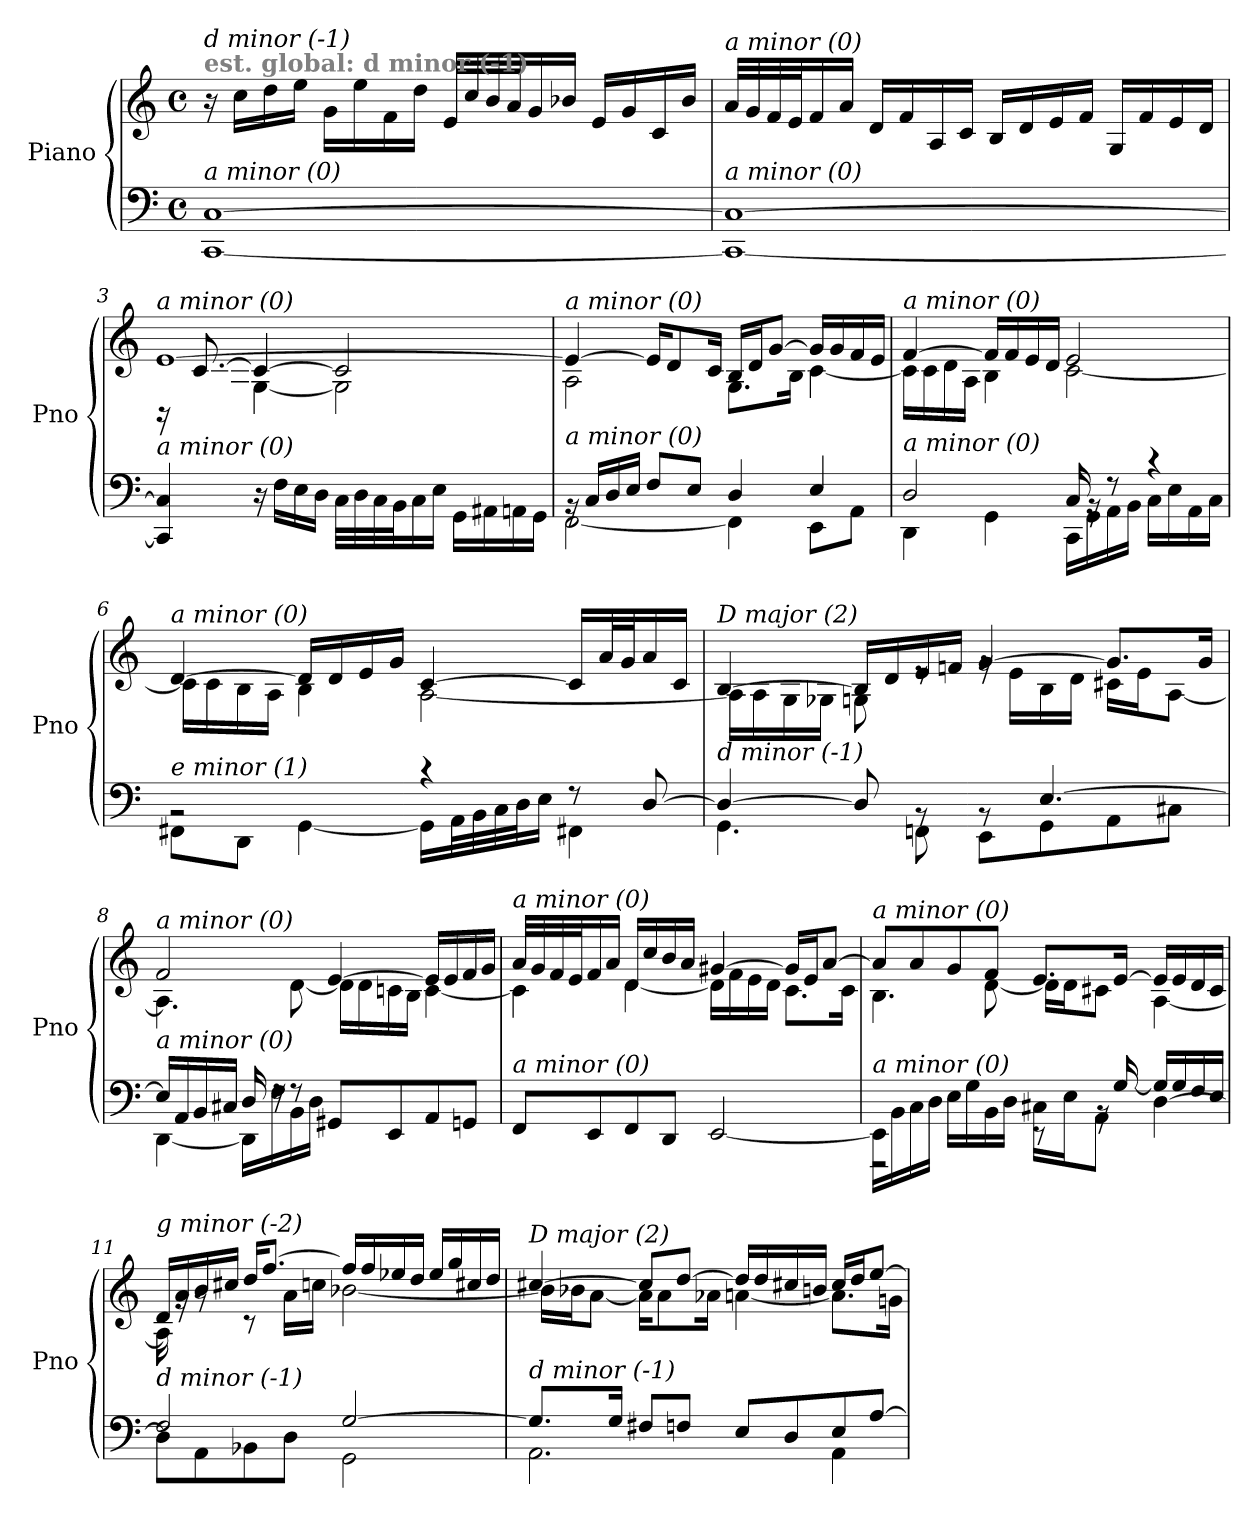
**kern	**kern
*part1	*part1
*staff2	*staff1
*I"Piano	*
*I'Pno	*
*clefF4	*clefG2
*k[]	*k[]
*M4/4	*M4/4
*met(c)	*met(c)
=1	=1
!	!LO:TX:a:B:color=#808080:t=est. global&colon; d minor (-1)
!	!LO:TX:i:t=d minor (-1)
!LO:TX:i:t=a minor (0)	!
[1CC [1C	16r
.	16cc\LL
.	16dd\
.	16ee\JJ
.	16g\LL
.	16ee\
.	16f\
.	16dd\JJ
.	32e/LLL
.	32cc/
.	32b/
.	32a/J
.	16g/
.	16b-X/JJ
.	16e/LL
.	16g/
.	16c/
.	16b-/JJ
=2	=2
!	!LO:TX:i:t=a minor (0)
!LO:TX:i:t=a minor (0)	!
1CC_ 1C_	32a/LLL
.	32g/
.	32f/
.	32e/J
.	16f/
.	16a/JJ
.	16d/LL
.	16f/
.	16A/
.	16c/JJ
.	16B/LL
.	16d/
.	16e/
.	16f/JJ
.	16G/LL
.	16f/
.	16e/
.	16d/JJ
!!LO:LB:g=z
=3	=3
*^	*^
*	*	*	*^
!	!	!LO:TX:i:t=a minor (0)	!	!
!LO:TX:i:t=a minor (0)	!	!	!	!
16ryy	4CC/] 4C/]	[1e	16ryy	16rBB
2...ryy	.	.	16c\LLyy	[8.c/
.	.	.	16B\	.
.	.	.	16A\JJ	.
.	16r	.	[4G\	4c/_
.	16F\LL	.	.	.
.	16E\	.	.	.
.	16D\JJ	.	.	.
.	32C\LLL	.	2G\]	2c/]
.	32D\	.	.	.
.	32C\	.	.	.
.	32BB\J	.	.	.
.	16C\	.	.	.
.	16E\JJ	.	.	.
.	16GG\LL	.	.	.
.	16AA#Xi\	.	.	.
.	16AA\	.	.	.
.	16GG\JJ	.	.	.
*	*	*	*v	*v
=4	=4	=4	=4
!	!	!LO:TX:i:t=a minor (0)	!
!LO:TX:i:t=a minor (0)	!	!	!
16rBB	[2FF\	4e/_	2A\
16C/LL	.	.	.
16D/	.	.	.
16E/JJ	.	.	.
8F/L	.	16e/KL]	.
.	.	8d/	.
8E/J	.	.	.
.	.	16c/Jk	.
4D/	4FF\]	16B/LL	8.G\L
.	.	16d/J	.
.	.	[8g/J	.
.	.	.	16B\Jk
4E/	8EE\L	16g/LL]	[4c\
.	.	16g/	.
.	8AA\J	16f/	.
.	.	16e/JJ	.
=5	=5	=5	=5
!	!	!LO:TX:i:t=a minor (0)	!
!LO:TX:i:t=a minor (0)	!	!	!
2D/	4DD\	[4f/	16c\LL]
.	.	.	16c\
.	.	.	16d\
.	.	.	16A\JJ
.	4GG\	16f/LL]	4B\
.	.	16f/	.
.	.	16e/	.
.	.	16d/JJ	.
16C/	16CC\LL	2e/	[2c\
16rBB	16GG\	.	.
8r	16AA\	.	.
.	16BB\JJ	.	.
4r	16C\LL	.	.
.	16E\	.	.
.	16AA\	.	.
.	16C\JJ	.	.
!!LO:LB:g=z	!!
=6	=6	=6	=6
!	!	!LO:TX:i:t=a minor (0)	!
!LO:TX:i:t=e minor (1)	!	!	!
2rBB	8FF#X\L	[4d/	16c\LL]
.	.	.	16c\
.	8DD\J	.	16B\
.	.	.	16A\JJ
.	[4GG\	16d/LL]	4B\
.	.	16d/	.
.	.	16e/	.
.	.	16g/JJ	.
4r	16GG\LL]	[4c/	[2A\
.	32AA\L	.	.
.	32BB\	.	.
.	32C\	.	.
.	32D\J	.	.
.	16E\JJ	.	.
8r	4FF#X\	16c/LL]	.
.	.	32a/L	.
.	.	32g/J	.
[8D/	.	16a/	.
.	.	16c/JJ	.
=7	=7	=7	=7
!	!	!LO:TX:i:t=D major (2)	!
!LO:TX:i:t=d minor (-1)	!	!	!
4D/_	4.GG\	[4B/	16A\LL]
.	.	.	16A\
.	.	.	16G\
.	.	.	16G-Xi\JJ
8D/]	.	16B/LL]	8G\
.	.	16d/	.
8rBB	8FFn\	16e/	8re
.	.	16fn/JJ	.
8rBB	8EE\L	[4g/	16rg
.	.	.	16e\LL
[4.E/	8GG\	.	16B\
.	.	.	16d\JJ
.	8AA\	8.g/L]	16c#X\LL
.	.	.	16e\J
.	8C#X\J	.	[8A\J
.	.	16g/Jk	.
!!LO:LB:g=z
=8	=8	=8	=8
*	*	*	*^
!	!	!LO:TX:i:t=a minor (0)	!	!
!LO:TX:i:t=a minor (0)	!	!	!	!
16E/LL]	[4DD\	2f/	4.A\]	2ryy
16AA/	.	.	.	.
16BB/	.	.	.	.
16C#X/JJ	.	.	.	.
16D/	16DD\LL]	.	.	.
16rF	16F\	.	.	.
8rF	16BB\	.	[8d\	.
.	16D\JJ	.	.	.
8GG#X/L	2ryy	[4e/	16d\LL]	2ryy
.	.	.	16d\	.
8EE/	.	.	16cn\	.
.	.	.	16B\JJ	.
8AA/	.	16e/LL]	[4c\	.
.	.	16e/	.	.
8GGn/J	.	16f/	.	.
.	.	16g/JJ	.	.
*v	*v	*	*	*
*	*	*v	*v
=9	=9	=9
!	!LO:TX:i:t=a minor (0)	!
!LO:TX:i:t=a minor (0)	!	!
8FF/L	32a/LLL	4c\]
.	32g/	.
.	32f/	.
.	32e/J	.
8EE/	16f/	.
.	16a/JJ	.
8FF/	16d/LL	[4d\
.	16cc/	.
8DD/J	16b/	.
.	16a/JJ	.
[2EE/	[4g#X/	16d\LL]
.	.	16f\
.	.	16e\
.	.	16d\JJ
.	16g#/LL]	8.c\L
.	16e/J	.
.	[8a/J	.
.	.	16c\Jk
!!LO:LB:g=z	!!
=10	=10	=10
*^	*	*
!	!	!LO:TX:i:t=a minor (0)	!
!LO:TX:i:t=a minor (0)	!	!	!
16EE\LL]	2r	8a/L]	4.B\
16BB\	.	.	.
16C\	.	8a/	.
16D\JJ	.	.	.
16E\LL	.	8g/	.
16G\	.	.	.
16BB\	.	8f/J	[8d\
16D\JJ	.	.	.
16C#X\LL	8r	8.e/L	16d\LL]
16E\J	.	.	16d\J
8AA\J	16rBB	.	8c#X\J
.	[16G/	[16e/Jk	.
[4D\	16G/LL]	16e/LL]	[4A\
.	16G/	16e/	.
.	16F/	16d/	.
.	16E/JJ	16c#/JJ	.
=11	=11	=11	=11
!	!	!LO:TX:i:t=g minor (-2)	!
!LO:TX:i:t=d minor (-1)	!	!	!
8D\L]	2F/	16d/LL	16A\]
.	.	16a/	16rg
8AA\	.	16b/	8rg
.	.	16cc#Xj/JJ	.
8BB-X\	.	16dd/KL	8r
.	.	[8.ff/J	.
8D\J	.	.	16a\LL
.	.	.	16ccn\JJ
[2G/	2GG\	16ff/LL]	[2b-X\
.	.	16ff/	.
.	.	16ee-X/	.
.	.	16dd/JJ	.
.	.	16ee-/LL	.
.	.	16gg/	.
.	.	16cc#X/	.
.	.	16dd/JJ	.
!!LO:PB:g=z	!!
=12	=12	=12	=12
!	!	!LO:TX:i:t=D major (2)	!
!LO:TX:i:t=d minor (-1)	!	!	!
8.G/L]	2.AA\	[4cc#X/	16b-\LL]
.	.	.	16b-X\J
.	.	.	[8a\J
16G/Jk	.	.	.
8F#X/L	.	8cc#/L]	16a\KL]
.	.	.	8a\
8Fn/J	.	[8dd/J	.
.	.	.	16a-Xi\Jk
8E/L	.	16dd/LL]	[4a\
.	.	16dd/	.
8D/	.	16cc#X/	.
.	.	16bn/JJ	.
8E/	4AA\	16cc#/LL	8.a\L]
.	.	16dd/J	.
[8A/J	.	[8ee/J	.
.	.	.	16gn\Jk
*v	*v	*	*
*	*v	*v
=	=
*-	*-
